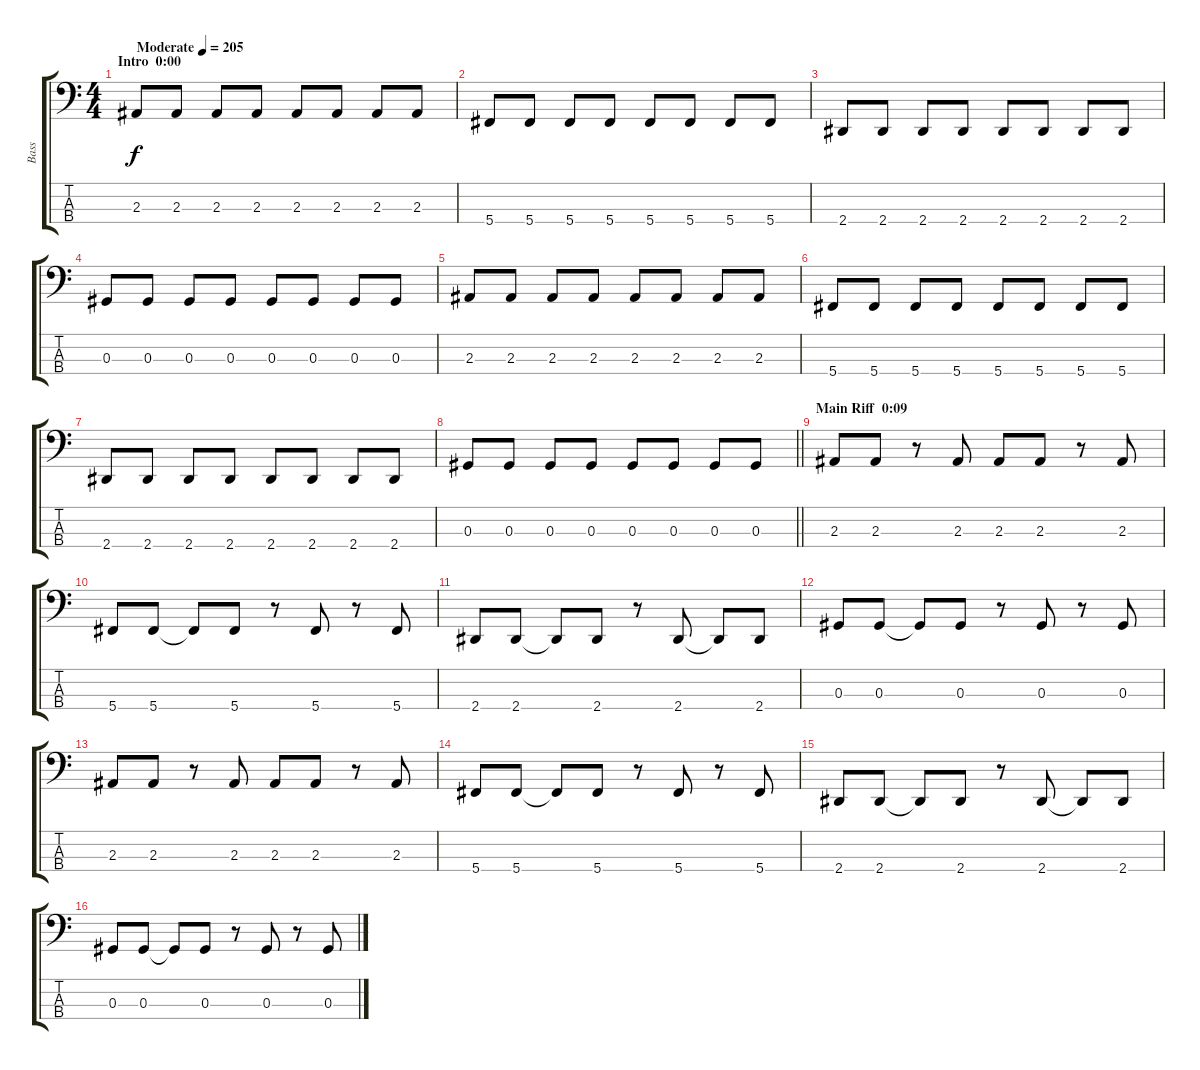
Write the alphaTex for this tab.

\track ("Bass" "Bass") {instrument electricbasspick}
\staff {score tabs}
\tuning (Gb2 Db2 Ab1 Db1) {hide}
\ts (4 4)
\section ("" "Intro  0:00")
\tempo (205 "Moderate")
\clef f4
\ks c
2.3.8{dy f instrument electricbasspick} 2.3.8 2.3.8 2.3.8 2.3.8 2.3.8 2.3.8 2.3.8 |
5.4.8 5.4.8 5.4.8 5.4.8 5.4.8 5.4.8 5.4.8 5.4.8 |
2.4.8 2.4.8 2.4.8 2.4.8 2.4.8 2.4.8 2.4.8 2.4.8 |
0.3.8 0.3.8 0.3.8 0.3.8 0.3.8 0.3.8 0.3.8 0.3.8 |
2.3.8 2.3.8 2.3.8 2.3.8 2.3.8 2.3.8 2.3.8 2.3.8 |
5.4.8 5.4.8 5.4.8 5.4.8 5.4.8 5.4.8 5.4.8 5.4.8 |
2.4.8 2.4.8 2.4.8 2.4.8 2.4.8 2.4.8 2.4.8 2.4.8 |
\barLineRight lightlight
0.3.8 0.3.8 0.3.8 0.3.8 0.3.8 0.3.8 0.3.8 0.3.8 |
\section ("" "Main Riff  0:09")
2.3.8 2.3.8 r.8 2.3.8 2.3.8 2.3.8 r.8 2.3.8 |
5.4.8 5.4.8 5.4{t}.8 5.4.8 r.8 5.4.8 r.8 5.4.8 |
2.4.8 2.4.8 2.4{t}.8 2.4.8 r.8 2.4.8 2.4{t}.8 2.4.8 |
0.3.8 0.3.8 0.3{t}.8 0.3.8 r.8 0.3.8 r.8 0.3.8 |
2.3.8 2.3.8 r.8 2.3.8 2.3.8 2.3.8 r.8 2.3.8 |
5.4.8 5.4.8 5.4{t}.8 5.4.8 r.8 5.4.8 r.8 5.4.8 |
2.4.8 2.4.8 2.4{t}.8 2.4.8 r.8 2.4.8 2.4{t}.8 2.4.8 |
0.3.8 0.3.8 0.3{t}.8 0.3.8 r.8 0.3.8 r.8 0.3.8
